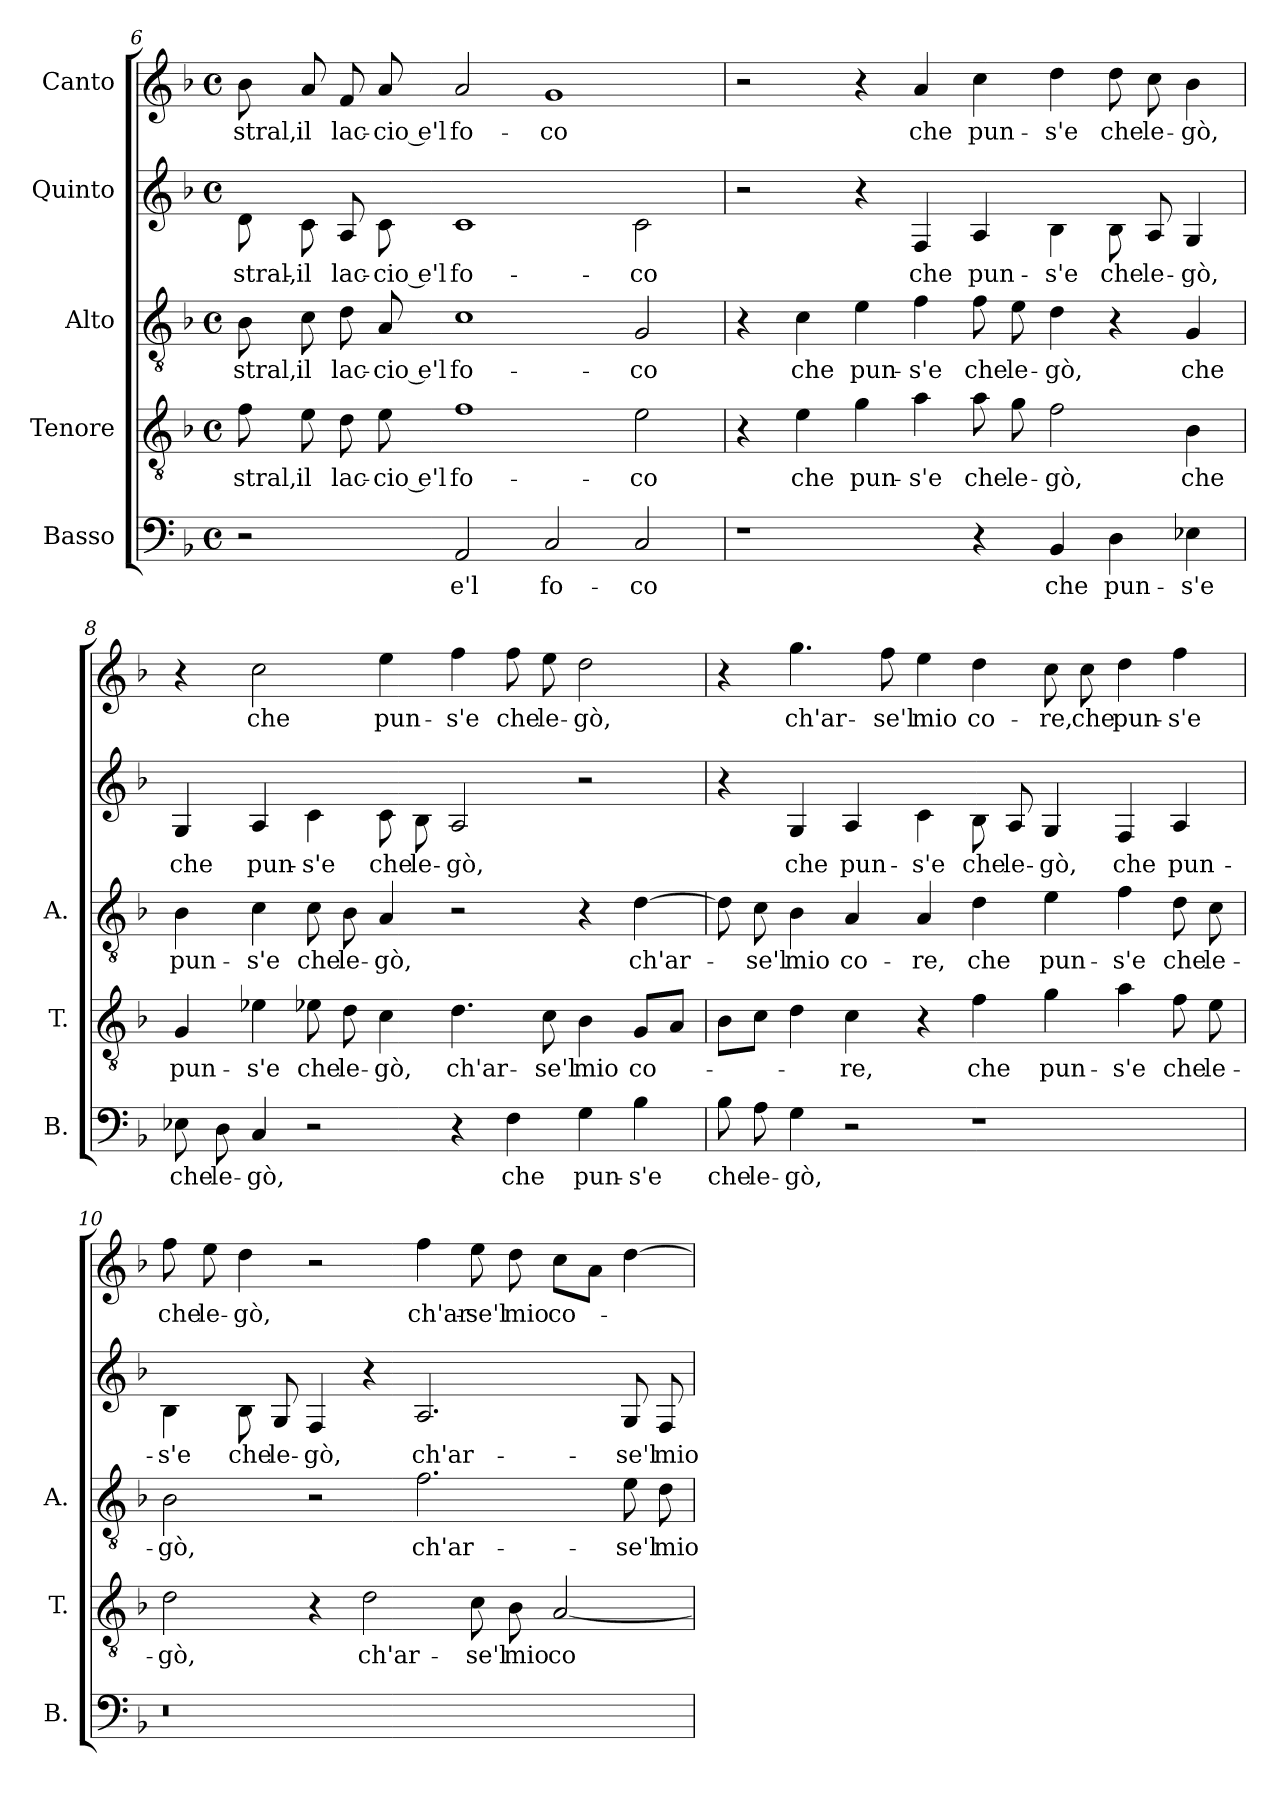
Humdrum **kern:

**kern	**text	**kern	**text	**kern	**text	**kern	**text	**kern	**text
*part5	*part5	*part4	*part4	*part3	*part3	*part2	*part2	*part1	*part1
*staff5	*staff5	*staff4	*staff4	*staff3	*staff3	*staff2	*staff2	*staff1	*staff1
*I"Basso	*	*I"Tenore	*	*I"Alto	*	*I"Quinto	*	*I"Canto	*
*I'B.	*	*I'T.	*	*I'A.	*	*	*	*	*
*clefF4	*	*clefGv2	*	*clefGv2	*	*clefG2	*	*clefG2	*
*k[b-]	*	*k[b-]	*	*k[b-]	*	*k[b-]	*	*k[b-]	*
*F:	*	*F:	*	*F:	*	*F:	*	*F:	*
*M4/4	*	*M4/4	*	*M4/4	*	*M4/4	*	*M4/4	*
*met(c)	*	*met(c)	*	*met(c)	*	*met(c)	*	*met(c)	*
=6	=6	=6	=6	=6	=6	=6	=6	=6	=6
2r	.	8f\	stral,	8B-\	stral,	8d\	stral,-	8b-\	stral,
.	.	8e\	il	8c\	il	8c\	-il	8a/	il
.	.	8d\	lac-	8d\	lac-	8A/	lac-	8f/	lac-
.	.	8e\	-cio e'l	8A/	-cio e'l	8c\	-cio e'l	8a/	-cio e'l
2AA/	e'l	1f\	fo-	1c\	fo-	1c\	fo-	2a/	fo-
2C/	fo-	.	.	.	.	.	.	1g/	-co
2C/	-co	2e\	-co	2G/	-co	2c\	-co	.	.
=7	=7	=7	=7	=7	=7	=7	=7	=7	=7
1r	.	4r	.	4r	.	2r	.	2r	.
.	.	4e\	che	4c\	che	.	.	.	.
.	.	4g\	pun-	4e\	pun-	4r	.	4r	.
.	.	4a\	-s'e	4f\	-s'e	4F/	che	4a/	che
4r	.	8a\	che	8f\	che	4A/	pun-	4cc\	pun-
.	.	8g\	le-	8e\	le-	.	.	.	.
4BB-/	che	2f\	-gò,	4d\	-gò,	4B-\	-s'e	4dd\	-s'e
4D\	pun-	.	.	4r	.	8B-\	che	8dd\	che
.	.	.	.	.	.	8A/	le-	8cc\	le-
4E-X\	-s'e	4B-\	che	4G/	che	4G/	-gò,	4b-\	-gò,
=8	=8	=8	=8	=8	=8	=8	=8	=8	=8
8E-X\	che	4G/	pun-	4B-\	pun-	4G/	che	4r	.
8D\	le-	.	.	.	.	.	.	.	.
4C/	-gò,	4e-X\	-s'e	4c\	-s'e	4A/	pun-	2cc\	che
2r	.	8e-X\	che	8c\	che	4c\	-s'e	.	.
.	.	8d\	le-	8B-\	le-	.	.	.	.
.	.	4c\	-gò,	4A/	-gò,	8c\	che	4ee\	pun-
.	.	.	.	.	.	8B-\	le-	.	.
4r	.	4.d\	ch'ar-	2r	.	2A/	-gò,	4ff\	-s'e
4F\	che	.	.	.	.	.	.	8ff\	che
.	.	8c\	-se'l	.	.	.	.	8ee\	le-
4G\	pun-	4B-\	mio	4r	.	2r	.	2dd\	-gò,
4B-\	-s'e	8G/L	co-	[4d\	ch'ar-	.	.	.	.
.	.	8A/J	.	.	.	.	.	.	.
=9	=9	=9	=9	=9	=9	=9	=9	=9	=9
8B-\	che	8B-\L	.	8d\]	.	4r	.	4r	.
8A\	le-	8c\J	.	8c\	-se'l	.	.	.	.
4G\	-gò,	4d\	.	4B-\	mio	4G/	che	4.gg\	ch'ar-
2r	.	4c\	-re,	4A/	co-	4A/	pun-	.	.
.	.	.	.	.	.	.	.	8ff\	-se'l
.	.	4r	.	4A/	-re,	4c\	-s'e	4ee\	mio
1r	.	4f\	che	4d\	che	8B-\	che	4dd\	co-
.	.	.	.	.	.	8A/	le-	.	.
.	.	4g\	pun-	4e\	pun-	4G/	-gò,	8cc\	-re,
.	.	.	.	.	.	.	.	8cc\	che
.	.	4a\	-s'e	4f\	-s'e	4F/	che	4dd\	pun-
.	.	8f\	che	8d\	che	4A/	pun-	4ff\	-s'e
.	.	8e\	le-	8c\	le-	.	.	.	.
=10	=10	=10	=10	=10	=10	=10	=10	=10	=10
!LO:N:vis=0	!	!	!	!	!	!	!	!	!
1r	.	2d\	-gò,	2B-\	-gò,	4B-\	-s'e	8ff\	che
.	.	.	.	.	.	.	.	8ee\	le-
.	.	.	.	.	.	8B-\	che	4dd\	-gò,
.	.	.	.	.	.	8G/	le-	.	.
.	.	4r	.	2r	.	4F/	-gò,	2r	.
.	.	2d\	ch'ar-	.	.	4r	.	.	.
1ryy	.	.	.	2.f\	ch'ar-	2.A/	ch'ar-	4ff\	ch'ar-
.	.	8c\	-se'l	.	.	.	.	8ee\	-se'l
.	.	8B-\	mio	.	.	.	.	8dd\	mio
.	.	[2A/	co-	.	.	.	.	8cc\L	co-
.	.	.	.	.	.	.	.	8a\J	.
.	.	.	.	8e\	-se'l	8G/	-se'l	[4dd\	.
.	.	.	.	8d\	mio	8F/	mio	.	.
=	=	=	=	=	=	=	=	=	=
*-	*-	*-	*-	*-	*-	*-	*-	*-	*-
